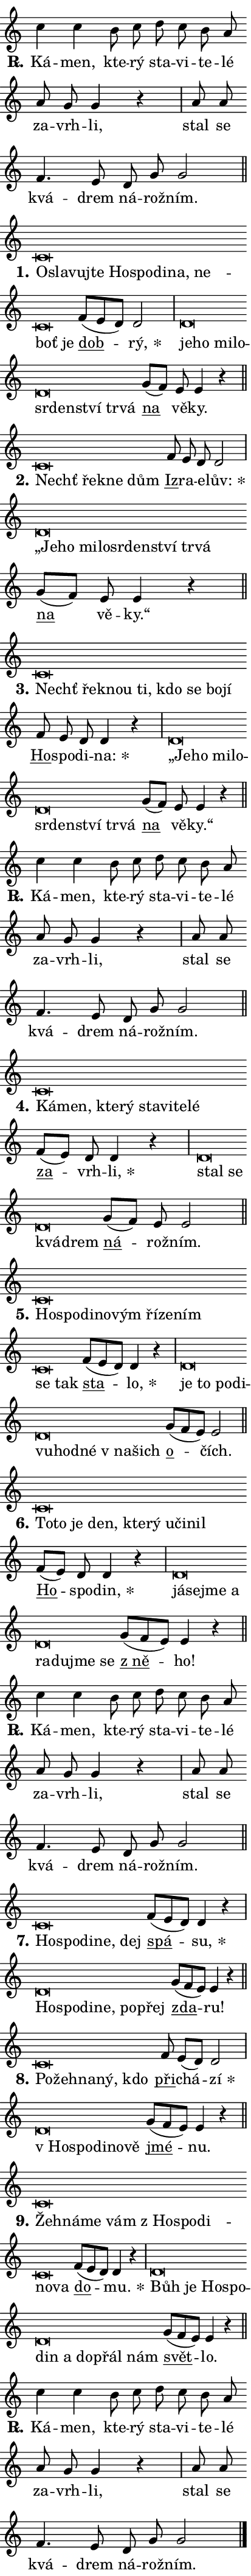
\version "2.24.0"
\header { tagline = "" }
\paper {
  indent = 0\cm
  top-margin = 0\cm
  right-margin = 0.13\cm % to fit lyric hyphens
  bottom-margin = 0\cm
  left-margin = 0\cm
  paper-width = 7\cm
  page-breaking = #ly:one-page-breaking
  system-system-spacing.basic-distance = #11
  score-system-spacing.basic-distance = #11
  ragged-last = ##f
}


%% Author: Thomas Morley
%% https://lists.gnu.org/archive/html/lilypond-user/2020-05/msg00002.html
#(define (line-position grob)
"Returns position of @var[grob} in current system:
   @code{'start}, if at first time-step
   @code{'end}, if at last time-step
   @code{'middle} otherwise
"
  (let* ((col (ly:item-get-column grob))
         (ln (ly:grob-object col 'left-neighbor))
         (rn (ly:grob-object col 'right-neighbor))
         (col-to-check-left (if (ly:grob? ln) ln col))
         (col-to-check-right (if (ly:grob? rn) rn col))
         (break-dir-left
           (and
             (ly:grob-property col-to-check-left 'non-musical #f)
             (ly:item-break-dir col-to-check-left)))
         (break-dir-right
           (and
             (ly:grob-property col-to-check-right 'non-musical #f)
             (ly:item-break-dir col-to-check-right))))
        (cond ((eqv? 1 break-dir-left) 'start)
              ((eqv? -1 break-dir-right) 'end)
              (else 'middle))))

#(define (tranparent-at-line-position vctor)
  (lambda (grob)
  "Relying on @code{line-position} select the relevant enry from @var{vctor}.
Used to determine transparency,"
    (case (line-position grob)
      ((end) (not (vector-ref vctor 0)))
      ((middle) (not (vector-ref vctor 1)))
      ((start) (not (vector-ref vctor 2))))))

noteHeadBreakVisibility =
#(define-music-function (break-visibility)(vector?)
"Makes @code{NoteHead}s transparent relying on @var{break-visibility}"
#{
  \override NoteHead.transparent =
    #(tranparent-at-line-position break-visibility)
#})

#(define delete-ledgers-for-transparent-note-heads
  (lambda (grob)
    "Reads whether a @code{NoteHead} is transparent.
If so this @code{NoteHead} is removed from @code{'note-heads} from
@var{grob}, which is supposed to be @code{LedgerLineSpanner}.
As a result ledgers are not printed for this @code{NoteHead}"
    (let* ((nhds-array (ly:grob-object grob 'note-heads))
           (nhds-list
             (if (ly:grob-array? nhds-array)
                 (ly:grob-array->list nhds-array)
                 '()))
           ;; Relies on the transparent-property being done before
           ;; Staff.LedgerLineSpanner.after-line-breaking is executed.
           ;; This is fragile ...
           (to-keep
             (remove
               (lambda (nhd)
                 (ly:grob-property nhd 'transparent #f))
               nhds-list)))
      ;; TODO find a better method to iterate over grob-arrays, similiar
      ;; to filter/remove etc for lists
      ;; For now rebuilt from scratch
      (set! (ly:grob-object grob 'note-heads)  '())
      (for-each
        (lambda (nhd)
          (ly:pointer-group-interface::add-grob grob 'note-heads nhd))
        to-keep))))

squashNotes = {
  \override NoteHead.X-extent = #'(-0.2 . 0.2)
  \override NoteHead.Y-extent = #'(-0.75 . 0)
  \override NoteHead.stencil =
    #(lambda (grob)
       (let ((pos (ly:grob-property grob 'staff-position)))
         (begin
           (if (< pos -7) (display "ERROR: Lower brevis then expected\n") (display "OK: Expected brevis position\n"))
           (if (<= pos -6) ly:text-interface::print ly:note-head::print))))
}
unSquashNotes = {
  \revert NoteHead.X-extent
  \revert NoteHead.Y-extent
  \revert NoteHead.stencil
}

hideNotes = \noteHeadBreakVisibility #begin-of-line-visible
unHideNotes = \noteHeadBreakVisibility #all-visible

% work-around for resetting accidentals
% https://lilypond.org/doc/v2.23/Documentation/notation/displaying-rhythms#unmetered-music
cadenzaMeasure = {
  \cadenzaOff
  \partial 1024 s1024
  \cadenzaOn
}

#(define-markup-command (accent layout props text) (markup?)
  "Underline accented syllable"
  (interpret-markup layout props
    #{\markup \override #'(offset . 4.3) \underline { #text }#}))

responsum = \markup \concat {
  "R" \hspace #-1.05 \path #0.1 #'((moveto 0 0.07) (lineto 0.9 0.8)) \hspace #0.05 "."
}

spaceSize = #0.6828661417322834 % exact space size for TeX Gyre Schola

\layout {
  \context {
    \Staff
    \remove "Time_signature_engraver"
    \override LedgerLineSpanner.after-line-breaking = #delete-ledgers-for-transparent-note-heads
  }
  \context {
    \Lyrics {
      \override LyricSpace.minimum-distance = \spaceSize
      \override LyricText.font-name = #"TeX Gyre Schola"
      \override LyricText.font-size = 1
      \override StanzaNumber.font-name = #"TeX Gyre Schola Bold"
      \override StanzaNumber.font-size = 1
    }
  }
  \context {
    \Score 
    \override NoteHead.text =
      #(lambda (grob) 
        (let ((pos (ly:grob-property grob 'staff-position)))
          #{\markup {
            \combine
              \halign #-0.55 \raise #(if (= pos -6) 0 0.5) \override #'(thickness . 2) \draw-line #'(3.2 . 0)
              \musicglyph "noteheads.sM1"
          }#}))
  }
}

% magnetic-lyrics.ily
%
%   written by
%     Jean Abou Samra <jean@abou-samra.fr>
%     Werner Lemberg <wl@gnu.org>
%
%   adapted by
%     Jiri Hon <jiri.hon@gmail.com>
%
% Version 2022-Apr-15

% https://www.mail-archive.com/lilypond-user@gnu.org/msg149350.html

#(define (Left_hyphen_pointer_engraver context)
   "Collect syllable-hyphen-syllable occurrences in lyrics and store
them in properties.  This engraver only looks to the left.  For
example, if the lyrics input is @code{foo -- bar}, it does the
following.

@itemize @bullet
@item
Set the @code{text} property of the @code{LyricHyphen} grob between
@q{foo} and @q{bar} to @code{foo}.

@item
Set the @code{left-hyphen} property of the @code{LyricText} grob with
text @q{foo} to the @code{LyricHyphen} grob between @q{foo} and
@q{bar}.
@end itemize

Use this auxiliary engraver in combination with the
@code{lyric-@/text::@/apply-@/magnetic-@/offset!} hook."
   (let ((hyphen #f)
         (text #f))
     (make-engraver
      (acknowledgers
       ((lyric-syllable-interface engraver grob source-engraver)
        (set! text grob)))
      (end-acknowledgers
       ((lyric-hyphen-interface engraver grob source-engraver)
        ;(when (not (grob::has-interface grob 'lyric-space-interface))
          (set! hyphen grob)));)
      ((stop-translation-timestep engraver)
       (when (and text hyphen)
         (ly:grob-set-object! text 'left-hyphen hyphen))
       (set! text #f)
       (set! hyphen #f)))))

#(define (lyric-text::apply-magnetic-offset! grob)
   "If the space between two syllables is less than the value in
property @code{LyricText@/.details@/.squash-threshold}, move the right
syllable to the left so that it gets concatenated with the left
syllable.

Use this function as a hook for
@code{LyricText@/.after-@/line-@/breaking} if the
@code{Left_@/hyphen_@/pointer_@/engraver} is active."
   (let ((hyphen (ly:grob-object grob 'left-hyphen #f)))
     (when hyphen
       (let ((left-text (ly:spanner-bound hyphen LEFT)))
         (when (grob::has-interface left-text 'lyric-syllable-interface)
           (let* ((common (ly:grob-common-refpoint grob left-text X))
                  (this-x-ext (ly:grob-extent grob common X))
                  (left-x-ext
                   (begin
                     ;; Trigger magnetism for left-text.
                     (ly:grob-property left-text 'after-line-breaking)
                     (ly:grob-extent left-text common X)))
                  ;; `delta` is the gap width between two syllables.
                  (delta (- (interval-start this-x-ext)
                            (interval-end left-x-ext)))
                  (details (ly:grob-property grob 'details))
                  (threshold (assoc-get 'squash-threshold details 0.2)))
             (when (< delta threshold)
               (let* (;; We have to manipulate the input text so that
                      ;; ligatures crossing syllable boundaries are not
                      ;; disabled.  For languages based on the Latin
                      ;; script this is essentially a beautification.
                      ;; However, for non-Western scripts it can be a
                      ;; necessity.
                      (lt (ly:grob-property left-text 'text))
                      (rt (ly:grob-property grob 'text))
                      (is-space (grob::has-interface hyphen 'lyric-space-interface))
                      (space (if is-space " " ""))
                      (extra-delta (if is-space spaceSize 0))
                      ;; Append new syllable.
                      (ltrt-space (if (and (string? lt) (string? rt))
                                (string-append lt space rt)
                                (make-concat-markup (list lt space rt))))
                      ;; Right-align `ltrt` to the right side.
                      (ltrt-space-markup (grob-interpret-markup
                               grob
                               (make-translate-markup
                                (cons (interval-length this-x-ext) 0)
                                (make-right-align-markup ltrt-space)))))
                 (begin
                   ;; Don't print `left-text`.
                   (ly:grob-set-property! left-text 'stencil #f)
                   ;; Set text and stencil (which holds all collected
                   ;; syllables so far) and shift it to the left.
                   (ly:grob-set-property! grob 'text ltrt-space)
                   (ly:grob-set-property! grob 'stencil ltrt-space-markup)
                   (ly:grob-translate-axis! grob (- (- delta extra-delta)) X))))))))))


#(define (lyric-hyphen::displace-bounds-first grob)
   ;; Make very sure this callback isn't triggered too early.
   (let ((left (ly:spanner-bound grob LEFT))
         (right (ly:spanner-bound grob RIGHT)))
     (ly:grob-property left 'after-line-breaking)
     (ly:grob-property right 'after-line-breaking)
     (ly:lyric-hyphen::print grob)))

squashThreshold = #0.4

\layout {
  \context {
    \Lyrics
    \consists #Left_hyphen_pointer_engraver
    \override LyricText.after-line-breaking =
      #lyric-text::apply-magnetic-offset!
    \override LyricHyphen.stencil = #lyric-hyphen::displace-bounds-first
    \override LyricText.details.squash-threshold = \squashThreshold
    \override LyricHyphen.minimum-distance = 0
    \override LyricHyphen.minimum-length = \squashThreshold
  }
}

squashText = \override LyricText.details.squash-threshold = 9999
unSquashText = \override LyricText.details.squash-threshold = \squashThreshold

leftText = \override LyricText.self-alignment-X = #LEFT
unLeftText = \revert LyricText.self-alignment-X

starOffset = #(lambda (grob) 
                (let ((x_offset (ly:self-alignment-interface::aligned-on-x-parent grob)))
                  (if (= x_offset 0) 0 (+ x_offset 1.2))))

star = #(define-music-function (syllable)(string?)
"Append star separator at the end of a syllable"
#{
  \once \override LyricText.X-offset = #starOffset
  \lyricmode { \markup {
    #syllable
    \override #'((font-name . "TeX Gyre Schola Bold")) \hspace #0.2 \lower #0.65 \larger "*"
  } }
#})

starAccent = #(define-music-function (syllable)(string?)
"Append star separator at the end of a syllable and make accent"
#{
  \once \override LyricText.X-offset = #starOffset
  \lyricmode { \markup {
    \accent #syllable
    \override #'((font-name . "TeX Gyre Schola Bold")) \hspace #0.2 \lower #0.65 \larger "*"
  } }
#})

breath = #(define-music-function (syllable)(string?)
"Append breathing indicator at the end of a syllable"
#{
  \lyricmode { \markup { #syllable "+" } }
#})

optionalBreath = #(define-music-function (syllable)(string?)
"Append optional breathing indicator at the end of a syllable"
#{
  \lyricmode { \markup { #syllable "(+)" } }
#})


\score {
    <<
        \new Voice = "melody" { \cadenzaOn \key c \major \relative { c''4 c b8 c d c b a \bar "" a g g4 r \cadenzaMeasure \bar "|" a8 a \bar "" f4. e8 d g g2 \cadenzaMeasure \bar "||" \break } }
        \new Lyrics \lyricsto "melody" { \lyricmode { \set stanza = \responsum
Ká -- men, kte -- rý sta -- vi -- te -- lé za -- vrh -- li, stal se kvá -- drem ná -- rož -- ním. } }
    >>
    \layout {}
}

\score {
    <<
        \new Voice = "melody" { \cadenzaOn \key c \major \relative { \squashNotes c'\breve*1/16 \hideNotes \breve*1/16 \bar "" \breve*1/16 \bar "" \breve*1/16 \bar "" \breve*1/16 \bar "" \breve*1/16 \bar "" \breve*1/16 \bar "" \breve*1/16 \bar "" \breve*1/16 \bar "" \breve*1/16 \breve*1/16 \bar "" \unHideNotes \unSquashNotes \bar "" f8[( e d)] d2 \cadenzaMeasure \bar "|" \squashNotes d\breve*1/16 \hideNotes \breve*1/16 \bar "" \breve*1/16 \bar "" \breve*1/16 \bar "" \breve*1/16 \bar "" \breve*1/16 \bar "" \breve*1/16 \bar "" \breve*1/16 \breve*1/16 \bar "" \unHideNotes \unSquashNotes \bar "" g8[( f)] e e4 r \cadenzaMeasure \bar "||" \break } }
        \new Lyrics \lyricsto "melody" { \lyricmode { \set stanza = "1."
\leftText O -- \squashText sla -- vuj -- te Ho -- spo -- di -- na, ne -- boť je \unLeftText \unSquashText \markup \accent dob -- \star rý, \leftText je -- \squashText ho mi -- lo -- sr -- den -- ství tr -- vá \unLeftText \unSquashText \markup \accent na vě -- ky. } }
    >>
    \layout {}
}

\score {
    <<
        \new Voice = "melody" { \cadenzaOn \key c \major \relative { \squashNotes c'\breve*1/16 \hideNotes \breve*1/16 \bar "" \breve*1/16 \breve*1/16 \bar "" \unHideNotes \unSquashNotes \bar "" f8 e d d2 \cadenzaMeasure \bar "|" \squashNotes d\breve*1/16 \hideNotes \breve*1/16 \bar "" \breve*1/16 \bar "" \breve*1/16 \bar "" \breve*1/16 \bar "" \breve*1/16 \bar "" \breve*1/16 \bar "" \breve*1/16 \breve*1/16 \bar "" \unHideNotes \unSquashNotes \bar "" g8[( f)] e e4 r \cadenzaMeasure \bar "||" \break } }
        \new Lyrics \lyricsto "melody" { \lyricmode { \set stanza = "2."
\leftText Nechť \squashText řek -- ne dům \unLeftText \unSquashText \markup \accent Iz -- ra -- e -- \star lův: \leftText „Je -- \squashText ho mi -- lo -- sr -- den -- ství tr -- vá \unLeftText \unSquashText \markup \accent na vě -- ky.“ } }
    >>
    \layout {}
}

\score {
    <<
        \new Voice = "melody" { \cadenzaOn \key c \major \relative { \squashNotes c'\breve*1/16 \hideNotes \breve*1/16 \bar "" \breve*1/16 \bar "" \breve*1/16 \bar "" \breve*1/16 \bar "" \breve*1/16 \bar "" \breve*1/16 \breve*1/16 \bar "" \unHideNotes \unSquashNotes \bar "" f8 e d d4 r \cadenzaMeasure \bar "|" \squashNotes d\breve*1/16 \hideNotes \breve*1/16 \bar "" \breve*1/16 \bar "" \breve*1/16 \bar "" \breve*1/16 \bar "" \breve*1/16 \bar "" \breve*1/16 \bar "" \breve*1/16 \breve*1/16 \bar "" \unHideNotes \unSquashNotes \bar "" g8[( f)] e e4 r \cadenzaMeasure \bar "||" \break } }
        \new Lyrics \lyricsto "melody" { \lyricmode { \set stanza = "3."
\leftText Nechť \squashText řek -- nou ti, kdo se bo -- jí \unLeftText \unSquashText \markup \accent Ho -- spo -- di -- \star na: \leftText „Je -- \squashText ho mi -- lo -- sr -- den -- ství tr -- vá \unLeftText \unSquashText \markup \accent na vě -- ky.“ } }
    >>
    \layout {}
}

\score {
    <<
        \new Voice = "melody" { \cadenzaOn \key c \major \relative { c''4 c b8 c d c b a \bar "" a g g4 r \cadenzaMeasure \bar "|" a8 a \bar "" f4. e8 d g g2 \cadenzaMeasure \bar "||" \break } }
        \new Lyrics \lyricsto "melody" { \lyricmode { \set stanza = \responsum
Ká -- men, kte -- rý sta -- vi -- te -- lé za -- vrh -- li, stal se kvá -- drem ná -- rož -- ním. } }
    >>
    \layout {}
}

\score {
    <<
        \new Voice = "melody" { \cadenzaOn \key c \major \relative { \squashNotes c'\breve*1/16 \hideNotes \breve*1/16 \bar "" \breve*1/16 \bar "" \breve*1/16 \bar "" \breve*1/16 \bar "" \breve*1/16 \bar "" \breve*1/16 \breve*1/16 \bar "" \unHideNotes \unSquashNotes \bar "" f8[( e)] d d4 r \cadenzaMeasure \bar "|" \squashNotes d\breve*1/16 \hideNotes \breve*1/16 \bar "" \breve*1/16 \breve*1/16 \bar "" \unHideNotes \unSquashNotes \bar "" g8[( f)] e e2 \cadenzaMeasure \bar "||" \break } }
        \new Lyrics \lyricsto "melody" { \lyricmode { \set stanza = "4."
\leftText Ká -- \squashText men, kte -- rý sta -- vi -- te -- lé \unLeftText \unSquashText \markup \accent za -- vrh -- \star li, \leftText stal \squashText se kvá -- drem \unLeftText \unSquashText \markup \accent ná -- rož -- ním. } }
    >>
    \layout {}
}

\score {
    <<
        \new Voice = "melody" { \cadenzaOn \key c \major \relative { \squashNotes c'\breve*1/16 \hideNotes \breve*1/16 \bar "" \breve*1/16 \bar "" \breve*1/16 \bar "" \breve*1/16 \bar "" \breve*1/16 \bar "" \breve*1/16 \bar "" \breve*1/16 \bar "" \breve*1/16 \breve*1/16 \bar "" \unHideNotes \unSquashNotes \bar "" f8[( e d)] d4 r \cadenzaMeasure \bar "|" \squashNotes d\breve*1/16 \hideNotes \breve*1/16 \bar "" \breve*1/16 \bar "" \breve*1/16 \bar "" \breve*1/16 \bar "" \breve*1/16 \bar "" \breve*1/16 \bar "" \breve*1/16 \breve*1/16 \bar "" \unHideNotes \unSquashNotes \bar "" g8[( f e)] e2 \cadenzaMeasure \bar "||" \break } }
        \new Lyrics \lyricsto "melody" { \lyricmode { \set stanza = "5."
\leftText Ho -- \squashText spo -- di -- no -- vým ří -- ze -- ním se tak \unLeftText \unSquashText \markup \accent sta -- \star lo, \leftText je \squashText to po -- di -- vu -- hod -- né "v na" -- šich \unLeftText \unSquashText \markup \accent o -- čích. } }
    >>
    \layout {}
}

\score {
    <<
        \new Voice = "melody" { \cadenzaOn \key c \major \relative { \squashNotes c'\breve*1/16 \hideNotes \breve*1/16 \bar "" \breve*1/16 \bar "" \breve*1/16 \bar "" \breve*1/16 \bar "" \breve*1/16 \bar "" \breve*1/16 \bar "" \breve*1/16 \breve*1/16 \bar "" \unHideNotes \unSquashNotes \bar "" f8[( e)] d d4 r \cadenzaMeasure \bar "|" \squashNotes d\breve*1/16 \hideNotes \breve*1/16 \bar "" \breve*1/16 \bar "" \breve*1/16 \bar "" \breve*1/16 \bar "" \breve*1/16 \bar "" \breve*1/16 \breve*1/16 \bar "" \unHideNotes \unSquashNotes \bar "" g8[( f e)] e4 r \cadenzaMeasure \bar "||" \break } }
        \new Lyrics \lyricsto "melody" { \lyricmode { \set stanza = "6."
\leftText To -- \squashText to je den, kte -- rý u -- či -- nil \unLeftText \unSquashText \markup \accent Ho -- spo -- \star din, \leftText já -- \squashText sej -- me a ra -- du -- jme se \unLeftText \unSquashText \markup \accent "z ně" -- ho! } }
    >>
    \layout {}
}

\score {
    <<
        \new Voice = "melody" { \cadenzaOn \key c \major \relative { c''4 c b8 c d c b a \bar "" a g g4 r \cadenzaMeasure \bar "|" a8 a \bar "" f4. e8 d g g2 \cadenzaMeasure \bar "||" \break } }
        \new Lyrics \lyricsto "melody" { \lyricmode { \set stanza = \responsum
Ká -- men, kte -- rý sta -- vi -- te -- lé za -- vrh -- li, stal se kvá -- drem ná -- rož -- ním. } }
    >>
    \layout {}
}

\score {
    <<
        \new Voice = "melody" { \cadenzaOn \key c \major \relative { \squashNotes c'\breve*1/16 \hideNotes \breve*1/16 \bar "" \breve*1/16 \bar "" \breve*1/16 \breve*1/16 \bar "" \unHideNotes \unSquashNotes \bar "" f8[( e d)] d4 r \cadenzaMeasure \bar "|" \squashNotes d\breve*1/16 \hideNotes \breve*1/16 \bar "" \breve*1/16 \bar "" \breve*1/16 \bar "" \breve*1/16 \breve*1/16 \bar "" \unHideNotes \unSquashNotes \bar "" g8[( f e)] e4 r \cadenzaMeasure \bar "||" \break } }
        \new Lyrics \lyricsto "melody" { \lyricmode { \set stanza = "7."
\leftText Ho -- \squashText spo -- di -- ne, dej \unLeftText \unSquashText \markup \accent spá -- \star su, \leftText Ho -- \squashText spo -- di -- ne, po -- přej \unLeftText \unSquashText \markup \accent zda -- ru! } }
    >>
    \layout {}
}

\score {
    <<
        \new Voice = "melody" { \cadenzaOn \key c \major \relative { \squashNotes c'\breve*1/16 \hideNotes \breve*1/16 \bar "" \breve*1/16 \bar "" \breve*1/16 \breve*1/16 \bar "" \unHideNotes \unSquashNotes \bar "" f8 e[( d)] d2 \cadenzaMeasure \bar "|" \squashNotes d\breve*1/16 \hideNotes \breve*1/16 \bar "" \breve*1/16 \bar "" \breve*1/16 \breve*1/16 \bar "" \unHideNotes \unSquashNotes \bar "" g8[( f e)] e4 r \cadenzaMeasure \bar "||" \break } }
        \new Lyrics \lyricsto "melody" { \lyricmode { \set stanza = "8."
\leftText Po -- \squashText žeh -- na -- ný, kdo \unLeftText \unSquashText \markup \accent při -- chá -- \star zí \leftText "v Ho" -- \squashText spo -- di -- no -- vě \unLeftText \unSquashText \markup \accent jmé -- nu. } }
    >>
    \layout {}
}

\score {
    <<
        \new Voice = "melody" { \cadenzaOn \key c \major \relative { \squashNotes c'\breve*1/16 \hideNotes \breve*1/16 \bar "" \breve*1/16 \bar "" \breve*1/16 \bar "" \breve*1/16 \bar "" \breve*1/16 \bar "" \breve*1/16 \bar "" \breve*1/16 \breve*1/16 \bar "" \unHideNotes \unSquashNotes \bar "" f8[( e d)] d4 r \cadenzaMeasure \bar "|" \squashNotes d\breve*1/16 \hideNotes \breve*1/16 \bar "" \breve*1/16 \bar "" \breve*1/16 \bar "" \breve*1/16 \bar "" \breve*1/16 \bar "" \breve*1/16 \bar "" \breve*1/16 \breve*1/16 \bar "" \unHideNotes \unSquashNotes \bar "" g8[( f e)] e4 r \cadenzaMeasure \bar "||" \break } }
        \new Lyrics \lyricsto "melody" { \lyricmode { \set stanza = "9."
\leftText Žeh -- \squashText ná -- me vám "z Ho" -- spo -- di -- no -- va \unLeftText \unSquashText \markup \accent do -- \star mu. \leftText Bůh \squashText je Ho -- spo -- din a do -- přál nám \unLeftText \unSquashText \markup \accent svět -- lo. } }
    >>
    \layout {}
}

\score {
    <<
        \new Voice = "melody" { \cadenzaOn \key c \major \relative { c''4 c b8 c d c b a \bar "" a g g4 r \cadenzaMeasure \bar "|" a8 a \bar "" f4. e8 d g g2 \cadenzaMeasure \bar "||" \break } \bar "|." }
        \new Lyrics \lyricsto "melody" { \lyricmode { \set stanza = \responsum
Ká -- men, kte -- rý sta -- vi -- te -- lé za -- vrh -- li, stal se kvá -- drem ná -- rož -- ním. } }
    >>
    \layout {}
}
